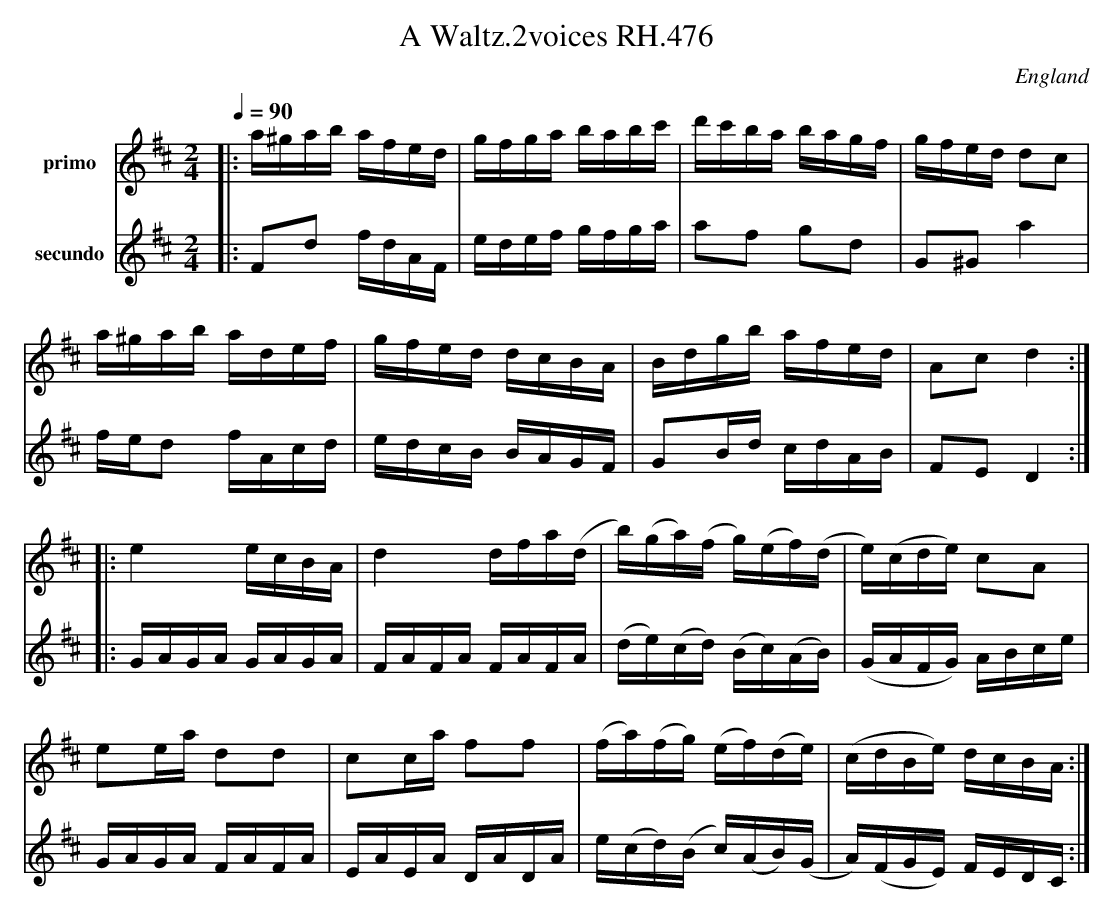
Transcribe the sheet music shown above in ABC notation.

X:1
T:Waltz.2voices RH.476, A
O:England
V:1 name="primo"
V:2 name="secundo"
M:2/4
L:1/16
Q:1/4=90
K:D
[V:1]|:a^gab afed|gfga babc'|d'c'ba bagf|gfed d2c2|
[V:2]|:F2d2 fdAF|edef gfga|a2f2 g2d2|G2^G2 a4|
[V:1] a^gab adef|gfed dcBA|Bdgb afed|A2c2 d4:|
[V:2] fed2 fAcd|edcB BAGF|G2Bd cdAB|F2E2 D4:|
[V:1]|:e4 ecBA|d4 dfa(d|b)(ga)(f g)(ef)(d|e)(cde) c2A2|
[V:2]|:GAGA GAGA|FAFA FAFA|(de)(cd) (Bc)(AB)|(GAFG) ABce|
[V:1] e2ea d2d2|c2ca f2f2|(fa)(fg) (ef)(de)|(cdBe) dcBA:|
[V:2] GAGA FAFA|EAEA DADA|e(cd)(B c)(AB)(G|A)(FGE) FEDC:|
